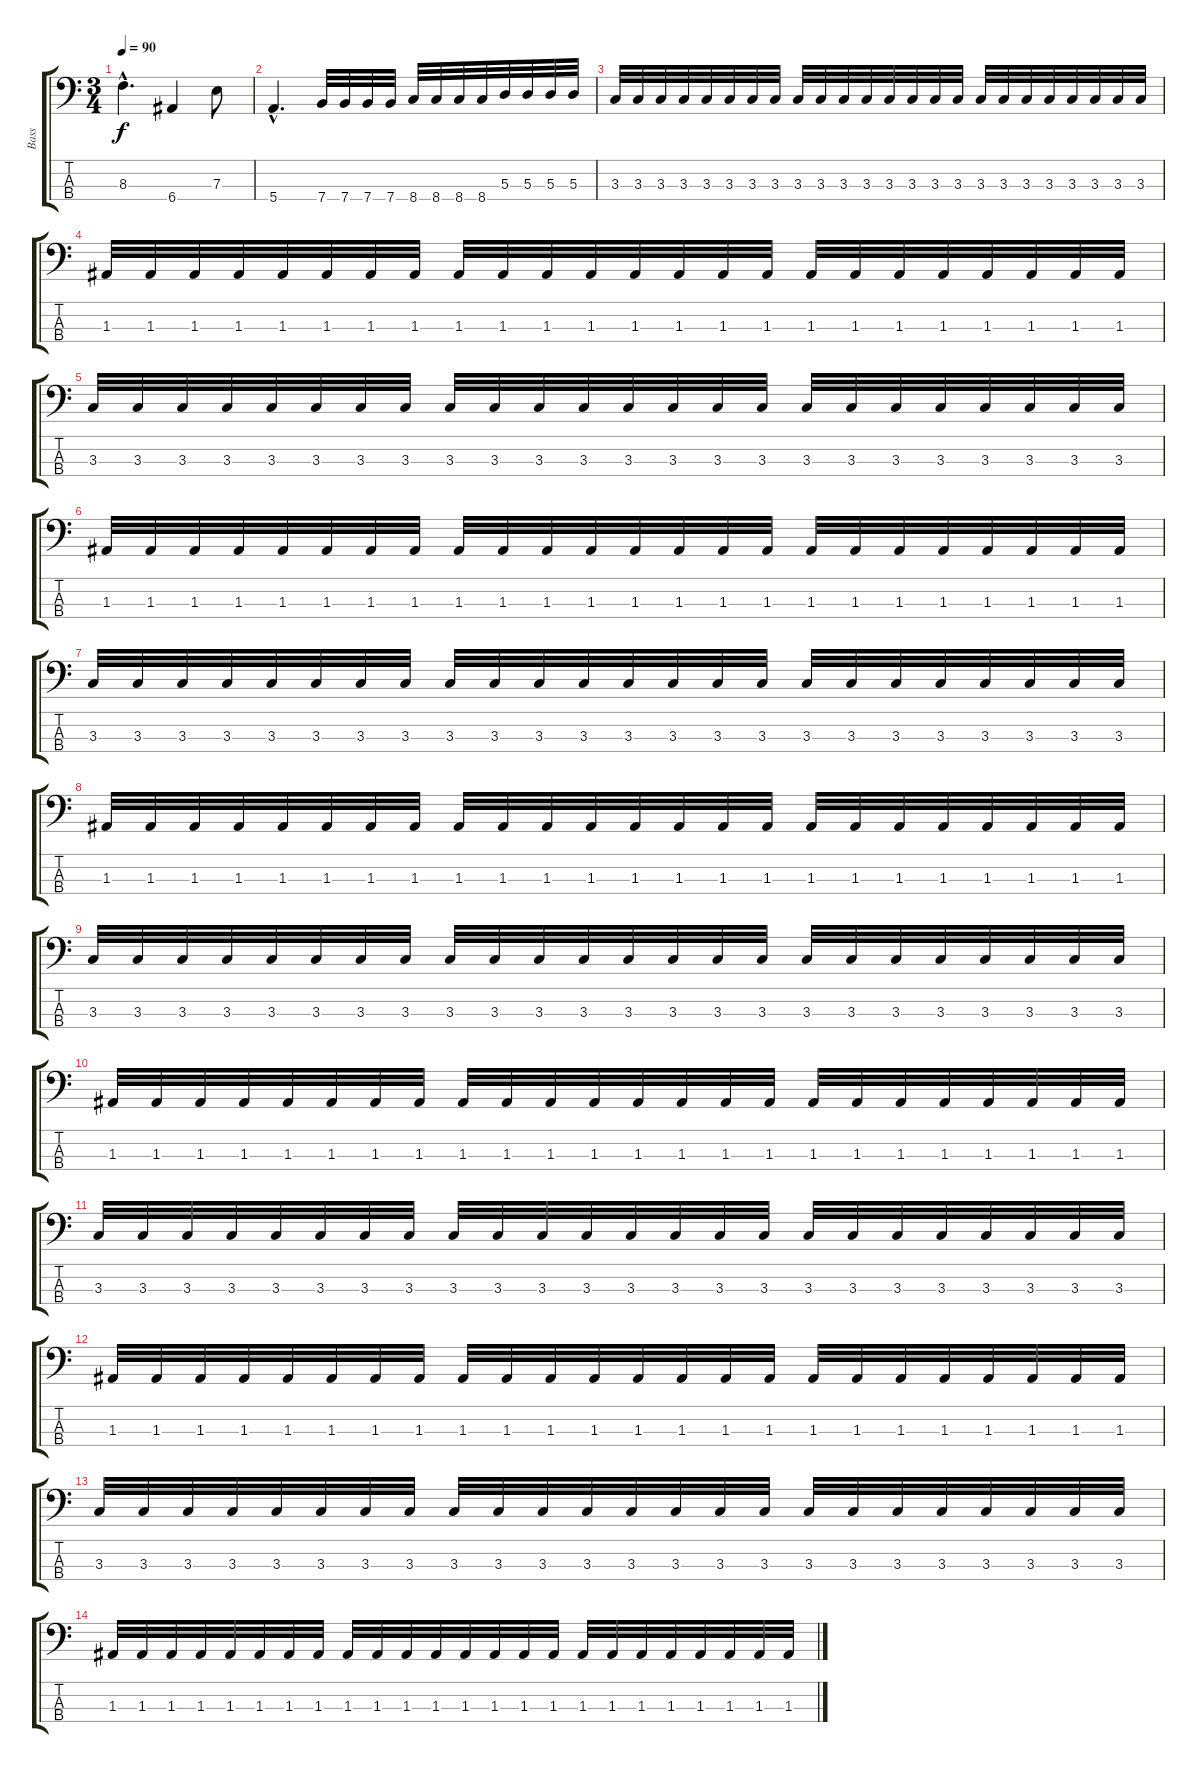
\track ("Bass" "Bass") {instrument electricbassfinger}
\staff {score tabs}
\tuning (G2 D2 A1 E1) {hide}
\ts (3 4)
\tempo 90
\clef f4
\ks c
8.3{hac}.4{d dy f} 6.4.4 7.3.8 |
5.4{hac}.4{d} 7.4.32 7.4.32 7.4.32 7.4.32 8.4.32 8.4.32 8.4.32 8.4.32 5.3.32 5.3.32 5.3.32 5.3.32 |
3.3.32 3.3.32 3.3.32 3.3.32 3.3.32 3.3.32 3.3.32 3.3.32 3.3.32 3.3.32 3.3.32 3.3.32 3.3.32 3.3.32 3.3.32 3.3.32 3.3.32 3.3.32 3.3.32 3.3.32 3.3.32 3.3.32 3.3.32 3.3.32 |
1.3.32 1.3.32 1.3.32 1.3.32 1.3.32 1.3.32 1.3.32 1.3.32 1.3.32 1.3.32 1.3.32 1.3.32 1.3.32 1.3.32 1.3.32 1.3.32 1.3.32 1.3.32 1.3.32 1.3.32 1.3.32 1.3.32 1.3.32 1.3.32 |
3.3.32 3.3.32 3.3.32 3.3.32 3.3.32 3.3.32 3.3.32 3.3.32 3.3.32 3.3.32 3.3.32 3.3.32 3.3.32 3.3.32 3.3.32 3.3.32 3.3.32 3.3.32 3.3.32 3.3.32 3.3.32 3.3.32 3.3.32 3.3.32 |
1.3.32 1.3.32 1.3.32 1.3.32 1.3.32 1.3.32 1.3.32 1.3.32 1.3.32 1.3.32 1.3.32 1.3.32 1.3.32 1.3.32 1.3.32 1.3.32 1.3.32 1.3.32 1.3.32 1.3.32 1.3.32 1.3.32 1.3.32 1.3.32 |
3.3.32{volume 7} 3.3.32 3.3.32 3.3.32 3.3.32 3.3.32 3.3.32 3.3.32 3.3.32 3.3.32 3.3.32 3.3.32 3.3.32 3.3.32 3.3.32 3.3.32 3.3.32 3.3.32 3.3.32 3.3.32 3.3.32 3.3.32 3.3.32 3.3.32 |
1.3.32 1.3.32 1.3.32 1.3.32 1.3.32 1.3.32 1.3.32 1.3.32 1.3.32 1.3.32 1.3.32 1.3.32 1.3.32 1.3.32 1.3.32 1.3.32 1.3.32 1.3.32 1.3.32 1.3.32 1.3.32 1.3.32 1.3.32 1.3.32 |
3.3.32 3.3.32 3.3.32 3.3.32 3.3.32 3.3.32 3.3.32 3.3.32 3.3.32 3.3.32 3.3.32 3.3.32 3.3.32 3.3.32 3.3.32 3.3.32 3.3.32 3.3.32 3.3.32 3.3.32 3.3.32 3.3.32 3.3.32 3.3.32 |
1.3.32 1.3.32 1.3.32 1.3.32 1.3.32 1.3.32 1.3.32 1.3.32 1.3.32 1.3.32 1.3.32 1.3.32 1.3.32 1.3.32 1.3.32 1.3.32 1.3.32 1.3.32 1.3.32 1.3.32 1.3.32 1.3.32 1.3.32 1.3.32 |
3.3.32{volume 0} 3.3.32 3.3.32 3.3.32 3.3.32 3.3.32 3.3.32 3.3.32 3.3.32 3.3.32 3.3.32 3.3.32 3.3.32 3.3.32 3.3.32 3.3.32 3.3.32 3.3.32 3.3.32 3.3.32 3.3.32 3.3.32 3.3.32 3.3.32 |
1.3.32 1.3.32 1.3.32 1.3.32 1.3.32 1.3.32 1.3.32 1.3.32 1.3.32 1.3.32 1.3.32 1.3.32 1.3.32 1.3.32 1.3.32 1.3.32 1.3.32 1.3.32 1.3.32 1.3.32 1.3.32 1.3.32 1.3.32 1.3.32 |
3.3.32 3.3.32 3.3.32 3.3.32 3.3.32 3.3.32 3.3.32 3.3.32 3.3.32 3.3.32 3.3.32 3.3.32 3.3.32 3.3.32 3.3.32 3.3.32 3.3.32 3.3.32 3.3.32 3.3.32 3.3.32 3.3.32 3.3.32 3.3.32 |
1.3.32 1.3.32 1.3.32 1.3.32 1.3.32 1.3.32 1.3.32 1.3.32 1.3.32 1.3.32 1.3.32 1.3.32 1.3.32 1.3.32 1.3.32 1.3.32 1.3.32 1.3.32 1.3.32 1.3.32 1.3.32 1.3.32 1.3.32 1.3.32
